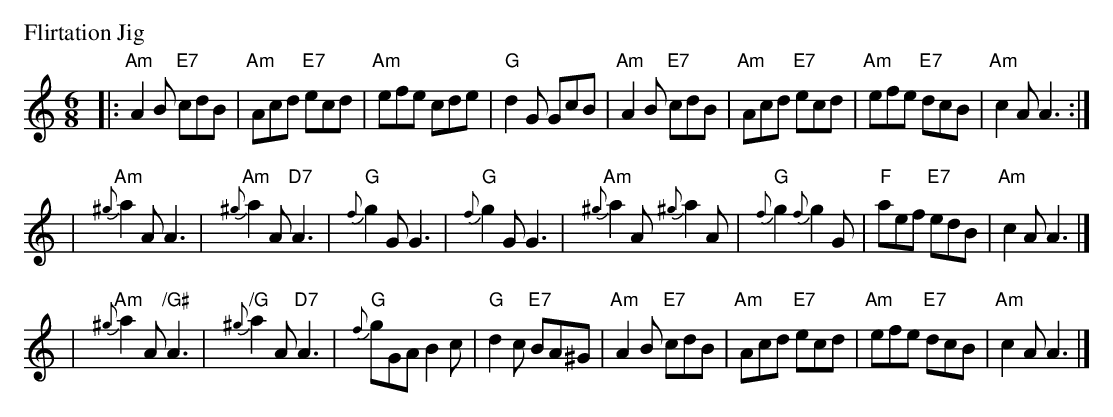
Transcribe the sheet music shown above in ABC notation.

X:1
P: Flirtation Jig
K: Am
M: 6/8
L: 1/8
|:"Am"    A2B  "E7"cdB | "Am"    Acd "E7"ecd | "Am"efe       cde |  "G"  d2G    GcB   \
| "Am"    A2B  "E7"cdB | "Am"    Acd "E7"ecd | "Am"efe   "E7"dcB | "Am"  c2A     A3  :|
| "Am"{^g}a2A      A3  | "Am"{^g}a2A "D7"A3  | "G"{f}g2G     G3  | "G"{f}g2G     G3   \
| "Am"{^g}a2A  {^g}a2A |  "G" {f}g2   {f}g2G | "F"   aef "E7"edB | "Am"  c2A     A3  |]
| "Am"{^g}a2A "/G#"A3  | "/G"{^g}a2A "D7"A3  | "G"{f}gGA     B2c |  "G"  d2c "E7"BA^G \
| "Am"    A2B  "E7"cdB | "Am"    Acd "E7"ecd | "Am"  efe "E7"dcB | "Am"  c2A     A3  |]
